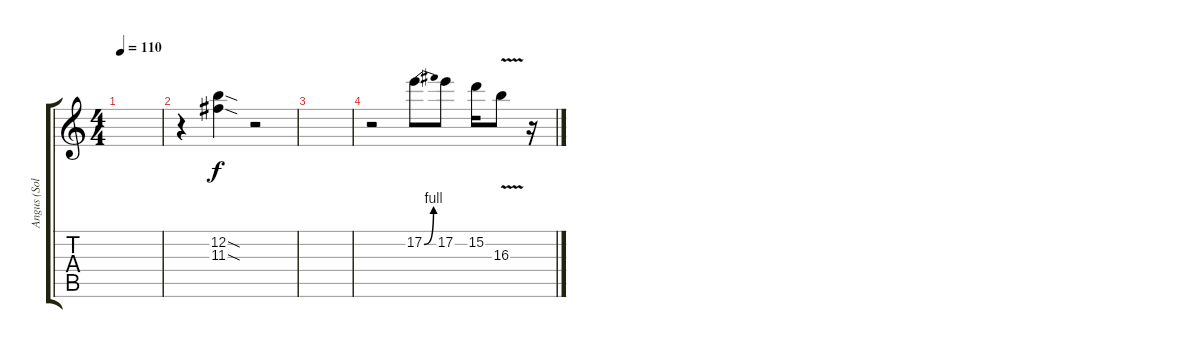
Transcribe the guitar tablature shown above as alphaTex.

\track ("Angus (Solo)" "Angus (Sol") {instrument distortionguitar}
\staff {score tabs}
\tuning (E4 B3 G3 D3 A2 E2) {hide}
\ts (4 4)
\tempo 110
\clef g2
\ks c
|
r.4 (12.2{sod} 11.3{sod}).4 r.2 |
|
r.2 17.2{be (bend 0 0 60 4)}.8 17.2.8 15.2.16 16.3{v}.8 r.16
